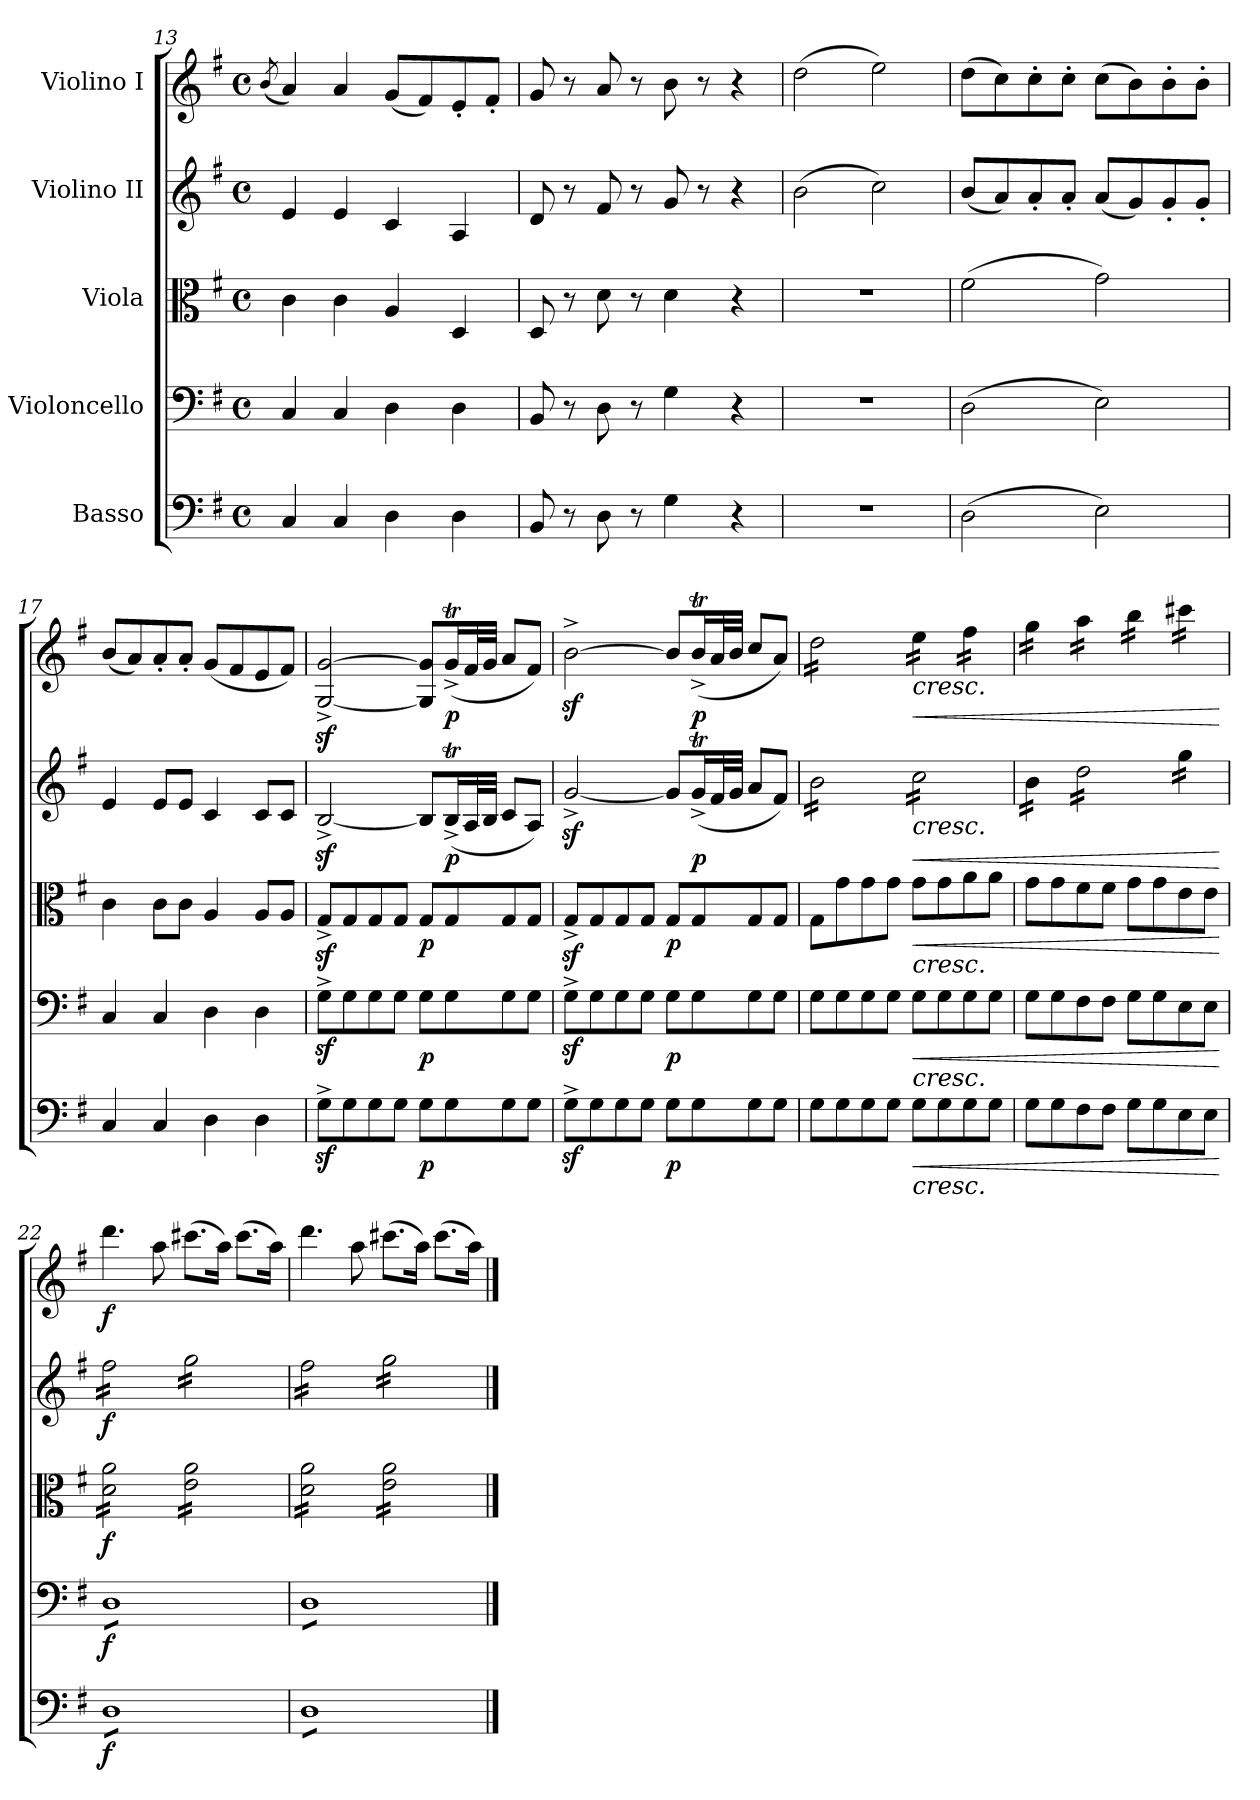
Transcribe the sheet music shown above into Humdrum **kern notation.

**kern	**dynam	**kern	**dynam	**kern	**dynam	**kern	**dynam	**kern	**dynam
*part5	*part5	*part4	*part4	*part3	*part3	*part2	*part2	*part1	*part1
*staff5	*staff5	*staff4	*staff4	*staff3	*staff3	*staff2	*staff2	*staff1	*staff1
*I"Basso	*	*I"Violoncello	*	*I"Viola	*	*I"Violino II	*	*I"Violino I	*
*clefF4	*	*clefF4	*	*clefC3	*	*clefG2	*	*clefG2	*
*ITrd7c12	*	*	*	*	*	*	*	*	*
*k[f#]	*	*k[f#]	*	*k[f#]	*	*k[f#]	*	*k[f#]	*
*M4/4	*	*M4/4	*	*M4/4	*	*M4/4	*	*M4/4	*
*met(c)	*	*met(c)	*	*met(c)	*	*met(c)	*	*met(c)	*
=13	=13	=13	=13	=13	=13	=13	=13	=13	=13
.	.	.	.	.	.	.	.	(<8qb/	.
4CC/	.	4C/	.	4c\	.	4e/	.	4a/)	.
4CC/	.	4C/	.	4c\	.	4e/	.	4a/	.
4DD\	.	4D\	.	4A/	.	4c/	.	(<8g/L	.
.	.	.	.	.	.	.	.	8f#/)	.
4DD\	.	4D\	.	4D/	.	4A/	.	8e'/	.
.	.	.	.	.	.	.	.	8f#'/J	.
=14	=14	=14	=14	=14	=14	=14	=14	=14	=14
8BBB/	.	8BB/	.	8D/	.	8d/	.	8g/	.
8r	.	8r	.	8r	.	8r	.	8r	.
8DD\	.	8D\	.	8d\	.	8f#/	.	8a/	.
8r	.	8r	.	8r	.	8r	.	8r	.
4GG\	.	4G\	.	4d\	.	8g/	.	8b\	.
.	.	.	.	.	.	8r	.	8r	.
4r	.	4r	.	4r	.	4r	.	4r	.
=15	=15	=15	=15	=15	=15	=15	=15	=15	=15
1r	.	1r	.	1r	.	(>2b\	.	(>2dd\	.
.	.	.	.	.	.	2cc\)	.	2ee\)	.
=16	=16	=16	=16	=16	=16	=16	=16	=16	=16
(>2DD\	.	(>2D\	.	(>2f#\	.	(<8b/L	.	(>8dd\L	.
.	.	.	.	.	.	8a/)	.	8cc\)	.
.	.	.	.	.	.	8a'/	.	8cc'\	.
.	.	.	.	.	.	8a'/J	.	8cc'\J	.
2EE\)	.	2E\)	.	2g\)	.	(<8a/L	.	(>8cc\L	.
.	.	.	.	.	.	8g/)	.	8b\)	.
.	.	.	.	.	.	8g'/	.	8b'\	.
.	.	.	.	.	.	8g'/J	.	8b'\J	.
=17	=17	=17	=17	=17	=17	=17	=17	=17	=17
4CC/	.	4C/	.	4c\	.	4e/	.	(<8b/L	.
.	.	.	.	.	.	.	.	8a/)	.
4CC/	.	4C/	.	8c\L	.	8e/L	.	8a'/	.
.	.	.	.	8c\J	.	8e/J	.	8a'/J	.
4DD\	.	4D\	.	4A/	.	4c/	.	(<8g/L	.
.	.	.	.	.	.	.	.	8f#/	.
4DD\	.	4D\	.	8A/L	.	8c/L	.	8e/	.
.	.	.	.	8A/J	.	8c/J	.	8f#/J)	.
=18	=18	=18	=18	=18	=18	=18	=18	=18	=18
8GGz<^\L	.	8Gz<^\L	.	8Gz<^/L	.	[2Bz<^/	.	[2G/z<^ [2g/z<^	.
8GG\	.	8G\	.	8G/	.	.	.	.	.
8GG\	.	8G\	.	8G/	.	.	.	.	.
8GG\J	.	8G\J	.	8G/J	.	.	.	.	.
!	!LO:DY:b	!	!LO:DY:b	!	!LO:DY:b	!	!	!	!
8GG\L	p	8G\L	p	8G/L	p	8B/L]	.	8G/] 8g/]L	.
!	!	!	!	!	!	!	!LO:DY:b	!	!LO:DY:b
8GG\	.	8G\	.	8G/	.	(<16Bt^/L	p	(<16gT^/L	p
.	.	.	.	.	.	32A/L	.	32f#/L	.
.	.	.	.	.	.	32B/JJJ	.	32g/JJJ	.
8GG\	.	8G\	.	8G/	.	8c/L	.	8a/L	.
8GG\J	.	8G\J	.	8G/J	.	8A/J)	.	8f#/J)	.
=19	=19	=19	=19	=19	=19	=19	=19	=19	=19
8GGz<^\L	.	8Gz<^\L	.	8Gz<^/L	.	[2gz<^/	.	[2bz<^\	.
8GG\	.	8G\	.	8G/	.	.	.	.	.
8GG\	.	8G\	.	8G/	.	.	.	.	.
8GG\J	.	8G\J	.	8G/J	.	.	.	.	.
!	!LO:DY:b	!	!LO:DY:b	!	!LO:DY:b	!	!	!	!
8GG\L	p	8G\L	p	8G/L	p	8g/L]	.	8b/L]	.
!	!	!	!	!	!	!	!LO:DY:b	!	!LO:DY:b
8GG\	.	8G\	.	8G/	.	(<16gT^/L	p	(<16bt^/L	p
.	.	.	.	.	.	32f#/L	.	32a/L	.
.	.	.	.	.	.	32g/JJJ	.	32b/JJJ	.
8GG\	.	8G\	.	8G/	.	8a/L	.	8cc/L	.
8GG\J	.	8G\J	.	8G/J	.	8f#/J)	.	8a/J)	.
=20	=20	=20	=20	=20	=20	=20	=20	=20	=20
*	*	*	*	*	*	*tremolo	*	*	*
*	*	*	*	*	*	*	*	*tremolo	*
8GG\L	.	8G\L	.	8G\L	.	16b\LL	.	16dd\LL	.
.	.	.	.	.	.	16b\	.	16dd\	.
8GG\	.	8G\	.	8g\	.	16b\	.	16dd\	.
.	.	.	.	.	.	16b\	.	16dd\	.
8GG\	.	8G\	.	8g\	.	16b\	.	16dd\	.
.	.	.	.	.	.	16b\	.	16dd\	.
8GG\J	.	8G\J	.	8g\J	.	16b\	.	16dd\	.
.	.	.	.	.	.	16b\JJ	.	16dd\JJ	.
!	!	!	!	!	!	!	!	!LO:TX:b:i:t=cresc.	!
!	!	!	!	!	!	!LO:TX:b:i:t=cresc.	!	!	!
!	!	!	!	!LO:TX:b:i:t=cresc.	!	!	!	!	!
!	!	!LO:TX:b:i:t=cresc.	!	!	!	!	!	!	!
!LO:TX:b:i:t=cresc.	!	!	!	!	!	!	!	!	!
!	!LO:HP:b	!	!LO:HP:b	!	!LO:HP:b	!	!LO:HP:b	!	!LO:HP:b
8GG\L	<	8G\L	<	8g\L	<	16cc\LL	<	16ee\LL	<
.	.	.	.	.	.	16cc\	.	16ee\	.
8GG\	.	8G\	.	8g\	.	16cc\	.	16ee\	.
.	.	.	.	.	.	16cc\	.	16ee\JJ	.
8GG\	.	8G\	.	8a\	.	16cc\	.	16ff#\LL	.
.	.	.	.	.	.	16cc\	.	16ff#\	.
8GG\J	.	8G\J	.	8a\J	.	16cc\	.	16ff#\	.
.	.	.	.	.	.	16cc\JJ	.	16ff#\JJ	.
=21	=21	=21	=21	=21	=21	=21	=21	=21	=21
8GG\L	.	8G\L	.	8g\L	.	16b\LL	.	16gg\LL	.
.	.	.	.	.	.	16b\	.	16gg\	.
8GG\	.	8G\	.	8g\	.	16b\	.	16gg\	.
.	.	.	.	.	.	16b\JJ	.	16gg\JJ	.
8FF#\	.	8F#\	.	8f#\	.	16dd\LL	.	16aa\LL	.
.	.	.	.	.	.	16dd\	.	16aa\	.
8FF#\J	.	8F#\J	.	8f#\J	.	16dd\	.	16aa\	.
.	.	.	.	.	.	16dd\	.	16aa\JJ	.
8GG\L	.	8G\L	.	8g\L	.	16dd\	.	16bb\LL	.
.	.	.	.	.	.	16dd\	.	16bb\	.
8GG\	.	8G\	.	8g\	.	16dd\	.	16bb\	.
.	.	.	.	.	.	16dd\JJ	.	16bb\JJ	.
8EE\	.	8E\	.	8e\	.	16gg\LL	.	16ccc#X\LL	.
.	.	.	.	.	.	16gg\	.	16ccc#X\	.
8EE\J	.	8E\J	.	8e\J	.	16gg\	.	16ccc#X\	.
.	.	.	.	.	.	16gg\JJ	.	16ccc#X\JJ	.
*	*	*	*	*	*	*	*	*Xtremolo	*
.	[	.	[	.	[	.	[	.	[
=22	=22	=22	=22	=22	=22	=22	=22	=22	=22
!	!LO:DY:b	!	!LO:DY:b	!	!LO:DY:b	!	!LO:DY:b	!	!LO:DY:b
*tremolo	*	*	*	*	*	*	*	*	*
*	*	*tremolo	*	*	*	*	*	*	*
*	*	*	*	*tremolo	*	*	*	*	*
8DDL	f	8DL	f	16d\ 16a\LL	f	16ff#\LL	f	4.ddd\	f
.	.	.	.	16d\ 16a\	.	16ff#\	.	.	.
8DD	.	8D	.	16d\ 16a\	.	16ff#\	.	.	.
.	.	.	.	16d\ 16a\	.	16ff#\	.	.	.
8DD	.	8D	.	16d\ 16a\	.	16ff#\	.	.	.
.	.	.	.	16d\ 16a\	.	16ff#\	.	.	.
8DD	.	8D	.	16d\ 16a\	.	16ff#\	.	8aa\	.
.	.	.	.	16d\ 16a\JJ	.	16ff#\JJ	.	.	.
8DD	.	8D	.	16e\ 16a\LL	.	16gg\LL	.	(>8.ccc#X\L	.
.	.	.	.	16e\ 16a\	.	16gg\	.	.	.
8DD	.	8D	.	16e\ 16a\	.	16gg\	.	.	.
.	.	.	.	16e\ 16a\	.	16gg\	.	16aa\Jk)	.
8DD	.	8D	.	16e\ 16a\	.	16gg\	.	(>8.ccc#\L	.
.	.	.	.	16e\ 16a\	.	16gg\	.	.	.
8DDJ	.	8DJ	.	16e\ 16a\	.	16gg\	.	.	.
.	.	.	.	16e\ 16a\JJ	.	16gg\JJ	.	16aa\Jk)	.
=23	=23	=23	=23	=23	=23	=23	=23	=23	=23
8DDL	.	8DL	.	16d\ 16a\LL	.	16ff#\LL	.	4.ddd\	.
.	.	.	.	16d\ 16a\	.	16ff#\	.	.	.
8DD	.	8D	.	16d\ 16a\	.	16ff#\	.	.	.
.	.	.	.	16d\ 16a\	.	16ff#\	.	.	.
8DD	.	8D	.	16d\ 16a\	.	16ff#\	.	.	.
.	.	.	.	16d\ 16a\	.	16ff#\	.	.	.
8DD	.	8D	.	16d\ 16a\	.	16ff#\	.	8aa\	.
.	.	.	.	16d\ 16a\JJ	.	16ff#\JJ	.	.	.
8DD	.	8D	.	16e\ 16a\LL	.	16gg\LL	.	(>8.ccc#X\L	.
.	.	.	.	16e\ 16a\	.	16gg\	.	.	.
8DD	.	8D	.	16e\ 16a\	.	16gg\	.	.	.
.	.	.	.	16e\ 16a\	.	16gg\	.	16aa\Jk)	.
8DD	.	8D	.	16e\ 16a\	.	16gg\	.	(>8.ccc#\L	.
.	.	.	.	16e\ 16a\	.	16gg\	.	.	.
8DDJ	.	8DJ	.	16e\ 16a\	.	16gg\	.	.	.
*	*	*Xtremolo	*	*	*	*	*	*	*
*Xtremolo	*	*	*	*	*	*	*	*	*
.	.	.	.	16e\ 16a\JJ	.	16gg\JJ	.	16aa\Jk)	.
*	*	*	*	*	*	*Xtremolo	*	*	*
*	*	*	*	*Xtremolo	*	*	*	*	*
==	==	==	==	==	==	==	==	==	==
*-	*-	*-	*-	*-	*-	*-	*-	*-	*-
